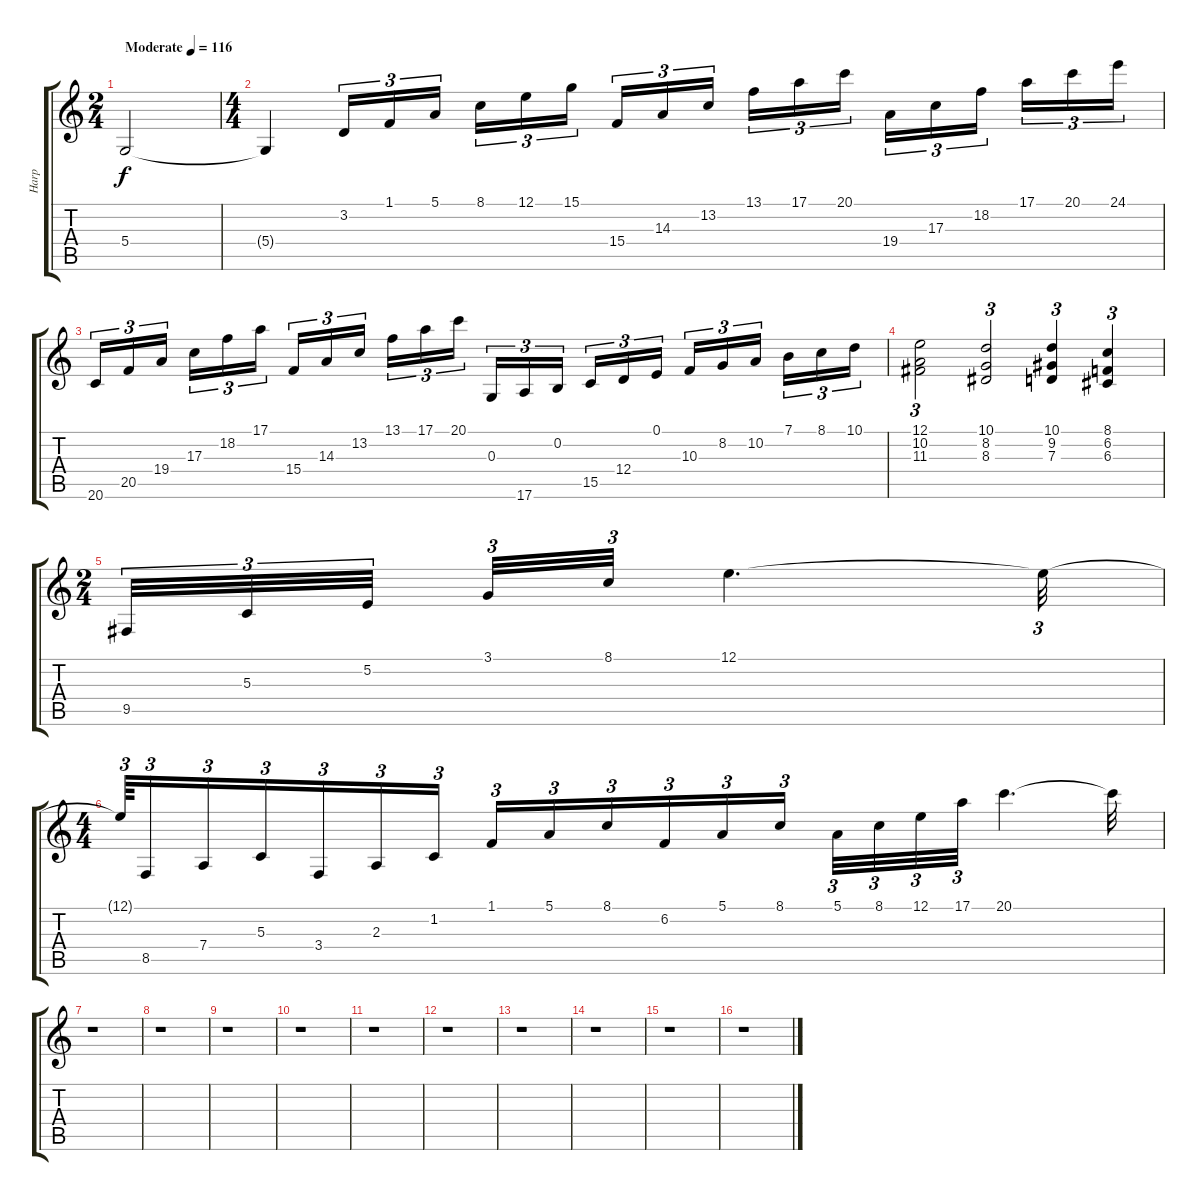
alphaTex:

\track ("Harp" "Harp") {instrument acousticgrandpiano}
\staff {score tabs}
\tuning (E4 B3 G3 D3 A2 E2) {hide}
\ts (2 4)
\tempo (116 "Moderate")
\clef g2
\ks c
5.4.2{dy f instrument acousticgrandpiano} |
\ts (4 4)
5.4{t}.4 3.2.16{tu (3 2)} 1.1.16{tu (3 2)} 5.1.16{tu (3 2)} 8.1.16{tu (3 2)} 12.1.16{tu (3 2)} 15.1.16{tu (3 2)} 15.4.16{tu (3 2)} 14.3.16{tu (3 2)} 13.2.16{tu (3 2)} 13.1.16{tu (3 2)} 17.1.16{tu (3 2)} 20.1.16{tu (3 2)} 19.4.16{tu (3 2)} 17.3.16{tu (3 2)} 18.2.16{tu (3 2)} 17.1.16{tu (3 2)} 20.1.16{tu (3 2)} 24.1.16{tu (3 2)} |
20.6.16{tu (3 2)} 20.5.16{tu (3 2)} 19.4.16{tu (3 2)} 17.3.16{tu (3 2)} 18.2.16{tu (3 2)} 17.1.16{tu (3 2)} 15.4.16{tu (3 2)} 14.3.16{tu (3 2)} 13.2.16{tu (3 2)} 13.1.16{tu (3 2)} 17.1.16{tu (3 2)} 20.1.16{tu (3 2)} 0.3.16{tu (3 2)} 17.6.16{tu (3 2)} 0.2.16{tu (3 2)} 15.5.16{tu (3 2)} 12.4.16{tu (3 2)} 0.1.16{tu (3 2)} 10.3.16{tu (3 2)} 8.2.16{tu (3 2)} 10.2.16{tu (3 2)} 7.1.16{tu (3 2)} 8.1.16{tu (3 2)} 10.1.16{tu (3 2)} |
(12.1 10.2 11.3).2{tu (3 2)} (10.1 8.2 8.3).2{tu (3 2)} (10.1 9.2 7.3).4{tu (3 2)} (8.1 6.2 6.3).4{tu (3 2)} |
\ts (2 4)
9.5.32{tu (3 2)} 5.3.32{tu (3 2)} 5.2.32{tu (3 2)} 3.1.32{tu (3 2)} 8.1.32{tu (3 2)} 12.1.4{d} 12.1{t}.32{tu (3 2)} |
\ts (4 4)
12.1{t}.64{tu (3 2)} 8.5.16{tu (3 2)} 7.4.16{tu (3 2)} 5.3.16{tu (3 2)} 3.4.16{tu (3 2)} 2.3.16{tu (3 2)} 1.2.16{tu (3 2)} 1.1.16{tu (3 2)} 5.1.16{tu (3 2)} 8.1.16{tu (3 2)} 6.2.16{tu (3 2)} 5.1.16{tu (3 2)} 8.1.16{tu (3 2)} 5.1.32{tu (3 2)} 8.1.32{tu (3 2)} 12.1.32{tu (3 2)} 17.1.32{tu (3 2)} 20.1.4{d} 20.1{t}.32 |
r.1 |
r.1 |
r.1 |
r.1 |
r.1 |
r.1 |
r.1 |
r.1 |
r.1 |
r.1
